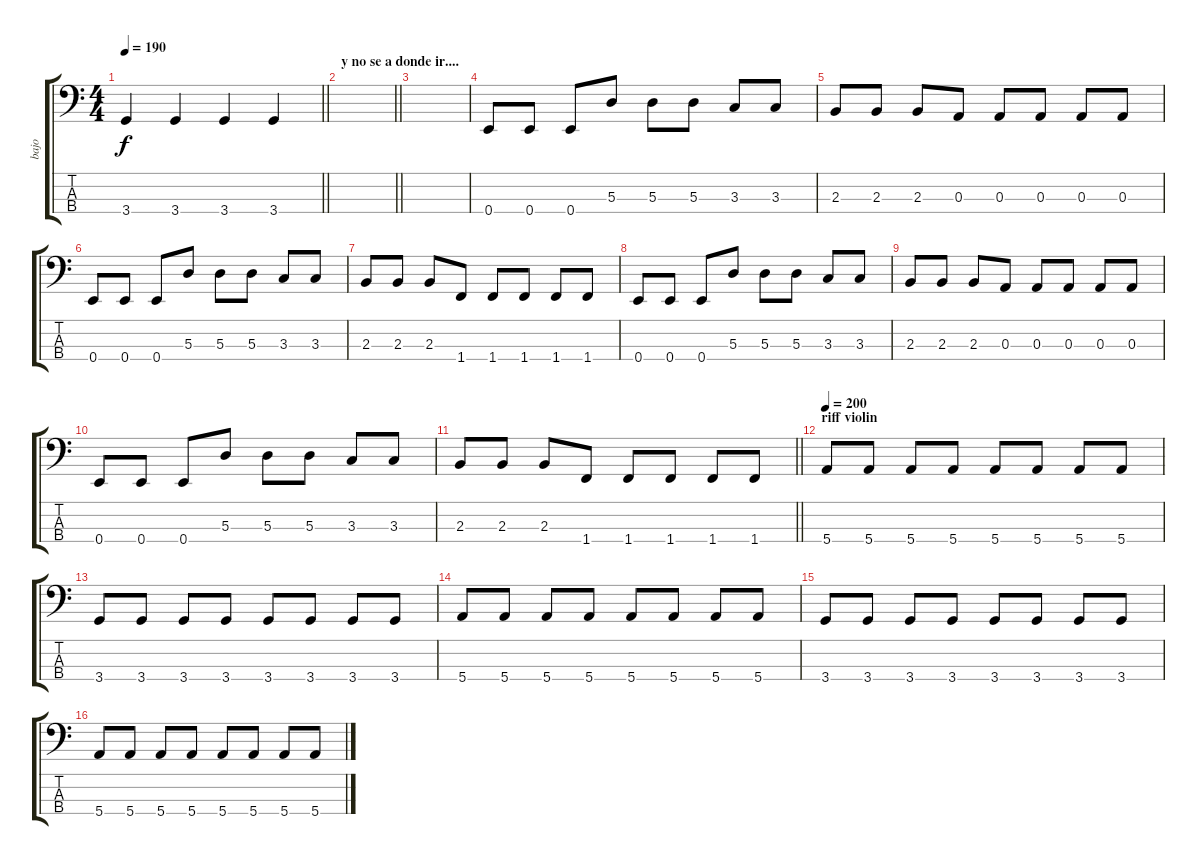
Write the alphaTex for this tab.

\track ("bajo" "bajo") {instrument electricbassfinger}
\staff {score tabs}
\tuning (G2 D2 A1 E1) {hide}
\ts (4 4)
\tempo 190
\clef f4
\barLineRight lightlight
\ks c
3.4.4{dy f} 3.4.4 3.4.4 3.4.4 |
\section ("" "y no se a donde ir....")
\barLineRight lightlight
|
|
0.4.8 0.4.8 0.4.8 5.3.8 5.3.8 5.3.8 3.3.8 3.3.8 |
2.3.8 2.3.8 2.3.8 0.3.8 0.3.8 0.3.8 0.3.8 0.3.8 |
0.4.8 0.4.8 0.4.8 5.3.8 5.3.8 5.3.8 3.3.8 3.3.8 |
2.3.8 2.3.8 2.3.8 1.4.8 1.4.8 1.4.8 1.4.8 1.4.8 |
0.4.8 0.4.8 0.4.8 5.3.8 5.3.8 5.3.8 3.3.8 3.3.8 |
2.3.8 2.3.8 2.3.8 0.3.8 0.3.8 0.3.8 0.3.8 0.3.8 |
0.4.8 0.4.8 0.4.8 5.3.8 5.3.8 5.3.8 3.3.8 3.3.8 |
\barLineRight lightlight
2.3.8 2.3.8 2.3.8 1.4.8 1.4.8 1.4.8 1.4.8 1.4.8 |
\section ("" "riff violin")
\tempo 200
5.4.8 5.4.8 5.4.8 5.4.8 5.4.8 5.4.8 5.4.8 5.4.8 |
3.4.8 3.4.8 3.4.8 3.4.8 3.4.8 3.4.8 3.4.8 3.4.8 |
5.4.8 5.4.8 5.4.8 5.4.8 5.4.8 5.4.8 5.4.8 5.4.8 |
3.4.8 3.4.8 3.4.8 3.4.8 3.4.8 3.4.8 3.4.8 3.4.8 |
5.4.8 5.4.8 5.4.8 5.4.8 5.4.8 5.4.8 5.4.8 5.4.8
